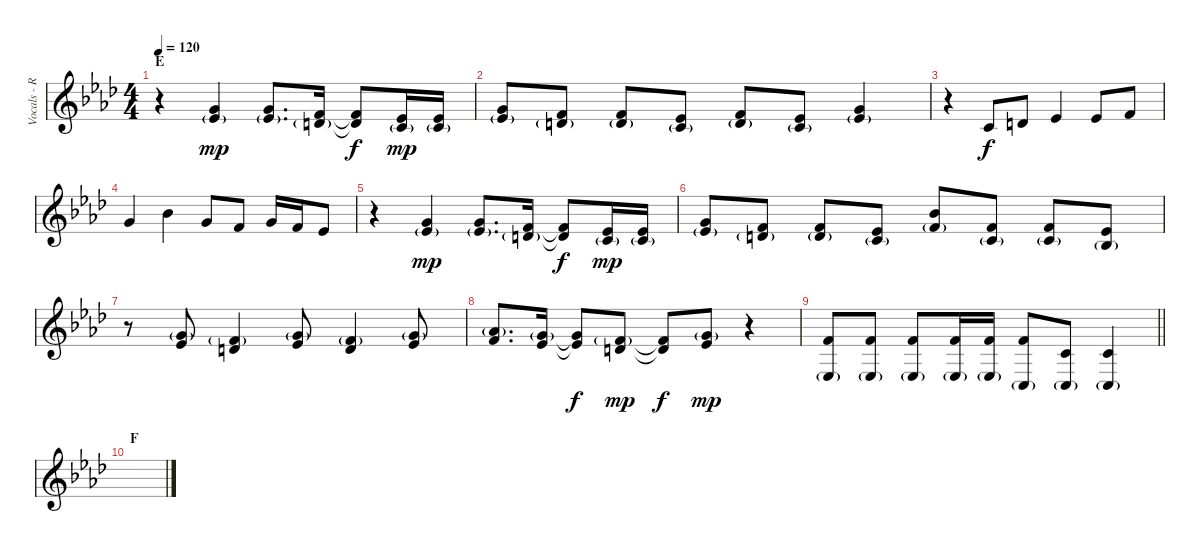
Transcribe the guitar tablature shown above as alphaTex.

\track ("Vocals - Ruki" "Vocals - R") {instrument lead6voice}
\staff {score}
\tuning (B3 Gb3 D3 A2 E2 B1) {hide}
\ts (4 4)
\section ("" "E")
\tempo 120
\clef g2
\ks ab
r.4{dy f} (8.1 9.2{g}).4{dy mp} (8.1 9.2{g}).8{d} (6.1 8.2{g}).16 (6.1{t} 8.2{t}).8{dy f} (4.1 6.2{g}).16{dy mp} (4.1 6.2{g}).16 |
(8.1 9.2{g}).8 (6.1 8.2{g}).8 (6.1 8.2{g}).8 (4.1 6.2{g}).8 (6.1 8.2{g}).8 (4.1 6.2{g}).8 (8.1 9.2{g}).4 |
r.4 1.1.8{dy f} 3.1.8 4.1.4 4.1.8 6.1.8 |
8.1.4 11.1.4 8.1.8 6.1.8 8.1.16 6.1.16 4.1.8 |
r.4 (8.1 9.2{g}).4{dy mp} (8.1 9.2{g}).8{d} (6.1 8.2{g}).16 (6.1{t} 8.2{t}).8{dy f} (4.1 6.2{g}).16{dy mp} (4.1 6.2{g}).16 |
(8.1 9.2{g}).8 (6.1 8.2{g}).8 (6.1 8.2{g}).8 (4.1 6.2{g}).8 (11.1 11.2{g}).8 (6.1 6.2{g}).8 (6.1 6.2{g}).8 (4.1 4.2{g}).8 |
r.8 (8.1{g} 9.2).8 (6.1{g} 8.2).4 (8.1{g} 9.2).8 (6.1{g} 8.2).4 (8.1{g} 9.2).8 |
(9.1{g} 11.2).8{d} (8.1{g} 9.2).16 (8.1{t} 9.2{t}).8{dy f} (6.1{g} 8.2).8{dy mp} (6.1{t} 8.2{t}).8{dy f} (8.1{g} 9.2).8{dy mp} r.4 |
\barLineRight lightlight
(6.1 1.3{g}).8 (6.1 1.3{g}).8 (6.1 1.3{g}).8 (6.1 1.3{g}).16 (6.1 1.3{g}).16 (6.1 3.4{g}).8 (1.1 3.4{g}).8 (1.1 3.4{g}).4 |
\section ("" "F")
